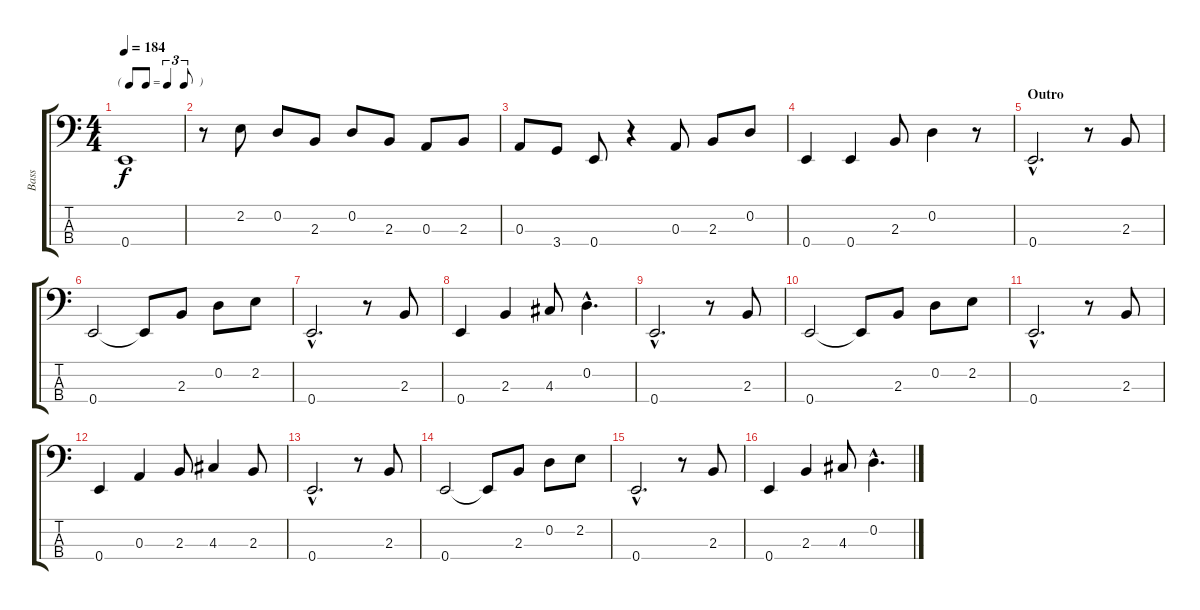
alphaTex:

\track ("Bass" "Bass") {instrument electricbasspick}
\staff {score tabs}
\tuning (G2 D2 A1 E1) {hide}
\ts (4 4)
\tf triplet8th
\tempo 184
\clef f4
\ks c
0.4.1{dy f} |
r.8 2.2.8 0.2.8 2.3.8 0.2.8 2.3.8 0.3.8 2.3.8 |
0.3.8 3.4.8 0.4.8 r.4 0.3.8 2.3.8 0.2.8 |
0.4.4 0.4.4 2.3.8 0.2.4 r.8 |
\section ("" "Outro")
0.4{hac}.2{d} r.8 2.3.8 |
0.4.2 0.4{t}.8 2.3.8 0.2.8 2.2.8 |
0.4{hac}.2{d} r.8 2.3.8 |
0.4.4 2.3.4 4.3.8 0.2{hac}.4{d} |
0.4{hac}.2{d} r.8 2.3.8 |
0.4.2 0.4{t}.8 2.3.8 0.2.8 2.2.8 |
0.4{hac}.2{d} r.8 2.3.8 |
0.4.4 0.3.4 2.3.8 4.3.4 2.3.8 |
0.4{hac}.2{d} r.8 2.3.8 |
0.4.2 0.4{t}.8 2.3.8 0.2.8 2.2.8 |
0.4{hac}.2{d} r.8 2.3.8 |
0.4.4 2.3.4 4.3.8 0.2{hac}.4{d}
